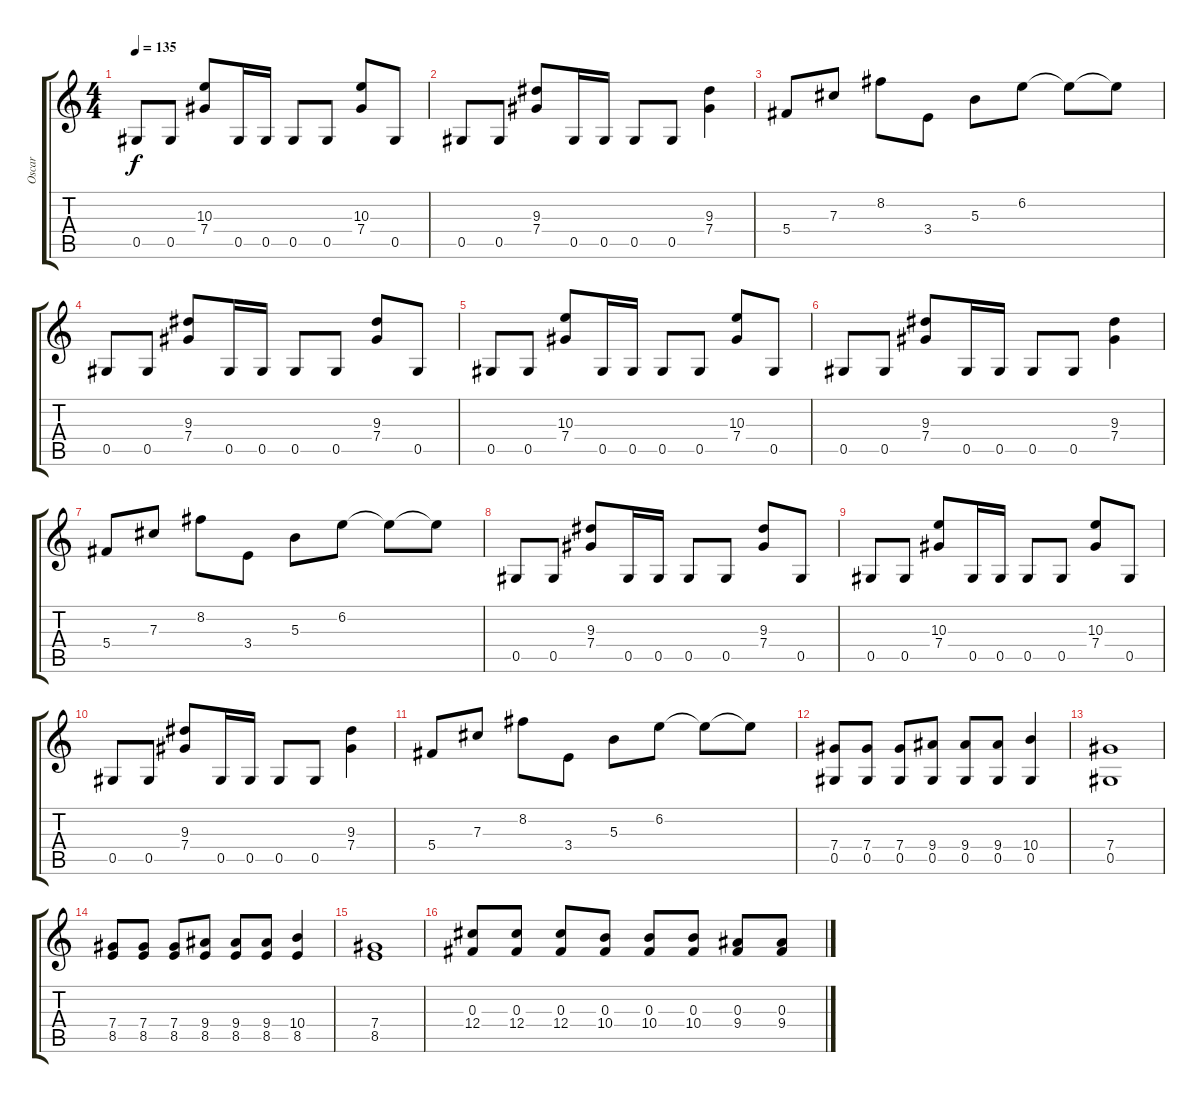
\track ("Oscar" "Oscar") {instrument distortionguitar}
\staff {score tabs}
\tuning (Eb4 Bb3 Gb3 Db3 Ab2 Eb2) {hide}
\ts (4 4)
\tempo 135
\clef g2
\ks c
0.5.8{dy f} 0.5.8 (10.3 7.4).8 0.5.16 0.5.16 0.5.8 0.5.8 (10.3 7.4).8 0.5.8 |
0.5.8 0.5.8 (9.3 7.4).8 0.5.16 0.5.16 0.5.8 0.5.8 (9.3 7.4).4 |
5.4.8 7.3.8 8.2.8 3.4.8 5.3.8 6.2.8 6.2{t}.8 6.2{t}.8 |
0.5.8 0.5.8 (9.3 7.4).8 0.5.16 0.5.16 0.5.8 0.5.8 (9.3 7.4).8 0.5.8 |
0.5.8 0.5.8 (10.3 7.4).8 0.5.16 0.5.16 0.5.8 0.5.8 (10.3 7.4).8 0.5.8 |
0.5.8 0.5.8 (9.3 7.4).8 0.5.16 0.5.16 0.5.8 0.5.8 (9.3 7.4).4 |
5.4.8 7.3.8 8.2.8 3.4.8 5.3.8 6.2.8 6.2{t}.8 6.2{t}.8 |
0.5.8 0.5.8 (9.3 7.4).8 0.5.16 0.5.16 0.5.8 0.5.8 (9.3 7.4).8 0.5.8 |
0.5.8 0.5.8 (10.3 7.4).8 0.5.16 0.5.16 0.5.8 0.5.8 (10.3 7.4).8 0.5.8 |
0.5.8 0.5.8 (9.3 7.4).8 0.5.16 0.5.16 0.5.8 0.5.8 (9.3 7.4).4 |
5.4.8 7.3.8 8.2.8 3.4.8 5.3.8 6.2.8 6.2{t}.8 6.2{t}.8 |
(7.4 0.5).8 (7.4 0.5).8 (7.4 0.5).8 (9.4 0.5).8 (9.4 0.5).8 (9.4 0.5).8 (10.4 0.5).4 |
(7.4 0.5).1 |
(7.4 8.5).8 (7.4 8.5).8 (7.4 8.5).8 (9.4 8.5).8 (9.4 8.5).8 (9.4 8.5).8 (10.4 8.5).4 |
(7.4 8.5).1 |
(0.3 12.4).8 (0.3 12.4).8 (0.3 12.4).8 (0.3 10.4).8 (0.3 10.4).8 (0.3 10.4).8 (0.3 9.4).8 (0.3 9.4).8
